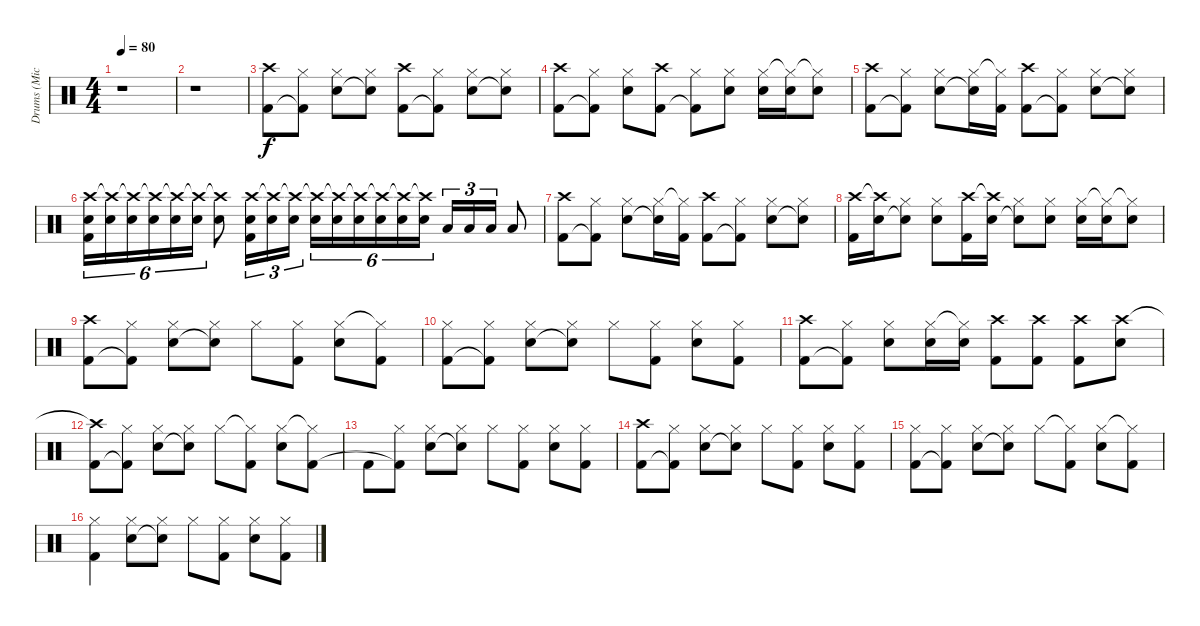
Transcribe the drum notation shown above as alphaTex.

\track ("Drums (Mick Woodmansey)" "Drums (Mic") {instrument percussion}
\staff {score}
\articulation defaults
\ts (4 4)
\tempo 80
\clef neutral
\ks c
r.1{dy f} |
r.1 |
("Crash high (hit)" "Kick (hit) 2").8 ("Hi-Hat (closed)" "Kick (hit) 2"{t}).8 ("Hi-Hat (closed)" "Electric Snare (hit)").8 ("Hi-Hat (closed)" "Electric Snare (hit)"{t}).8 ("Crash high (hit)" "Kick (hit) 2").8 ("Hi-Hat (closed)" "Kick (hit) 2"{t}).8 ("Hi-Hat (closed)" "Electric Snare (hit)").8 ("Hi-Hat (closed)" "Electric Snare (hit)"{t}).8 |
("Crash high (hit)" "Kick (hit) 2").8 ("Hi-Hat (closed)" "Kick (hit) 2"{t}).8 ("Hi-Hat (closed)" "Electric Snare (hit)").8 ("Crash high (hit)" "Kick (hit) 2").8 ("Hi-Hat (closed)" "Kick (hit) 2"{t}).8 ("Hi-Hat (closed)" "Electric Snare (hit)").8 ("Hi-Hat (closed)" "Electric Snare (hit)").16 ("Hi-Hat (closed)"{t} "Electric Snare (hit)").16 ("Hi-Hat (closed)"{t} "Electric Snare (hit)").8 |
("Crash high (hit)" "Kick (hit) 2").8 ("Hi-Hat (closed)" "Kick (hit) 2"{t}).8 ("Hi-Hat (closed)" "Electric Snare (hit)").8 ("Hi-Hat (closed)" "Electric Snare (hit)"{t}).16 ("Hi-Hat (closed)"{t} "Kick (hit) 2").16 ("Crash high (hit)" "Kick (hit) 2").8 ("Hi-Hat (closed)" "Kick (hit) 2"{t}).8 ("Hi-Hat (closed)" "Electric Snare (hit)").8 ("Hi-Hat (closed)" "Electric Snare (hit)"{t}).8 |
("Crash high (hit)" "Electric Snare (hit)" "Kick (hit) 2").16{tu (6 4)} ("Crash high (hit)"{t} "Electric Snare (hit)").16{tu (6 4)} ("Crash high (hit)"{t} "Electric Snare (hit)").16{tu (6 4)} ("Crash high (hit)"{t} "Electric Snare (hit)").16{tu (6 4)} ("Crash high (hit)"{t} "Electric Snare (hit)").16{tu (6 4)} ("Crash high (hit)"{t} "Electric Snare (hit)").16{tu (6 4)} ("Crash high (hit)"{t} "Electric Snare (hit)").8 ("Crash high (hit)" "Electric Snare (hit)" "Kick (hit) 2").16{tu (3 2)} ("Crash high (hit)"{t} "Electric Snare (hit)").16{tu (3 2)} ("Crash high (hit)"{t} "Electric Snare (hit)").16{tu (3 2)} ("Crash high (hit)"{t} "Electric Snare (hit)").16{tu (6 4)} ("Crash high (hit)"{t} "Electric Snare (hit)").16{tu (6 4)} ("Crash high (hit)"{t} "Electric Snare (hit)").16{tu (6 4)} ("Crash high (hit)"{t} "Electric Snare (hit)").16{tu (6 4)} ("Crash high (hit)"{t} "Electric Snare (hit)").16{tu (6 4)} ("Crash high (hit)"{t} "Electric Snare (hit)").16{tu (6 4)} "Low Floor Tom (hit)".16{tu (3 2)} "Low Floor Tom (hit)".16{tu (3 2)} "Low Floor Tom (hit)".16{tu (3 2)} "Low Floor Tom (hit)".8 |
("Crash high (hit)" "Kick (hit) 2").8 ("Hi-Hat (closed)" "Kick (hit) 2"{t}).8 ("Hi-Hat (closed)" "Electric Snare (hit)").8 ("Hi-Hat (closed)" "Electric Snare (hit)"{t}).16 ("Hi-Hat (closed)"{t} "Kick (hit) 2").16 ("Crash high (hit)" "Kick (hit) 2").8 ("Hi-Hat (closed)" "Kick (hit) 2"{t}).8 ("Hi-Hat (closed)" "Electric Snare (hit)").8 ("Hi-Hat (closed)" "Electric Snare (hit)"{t}).8 |
("Crash high (hit)" "Kick (hit) 2").16 ("Crash high (hit)"{t} "Electric Snare (hit)").16 ("Hi-Hat (closed)" "Electric Snare (hit)"{t}).8 ("Hi-Hat (closed)" "Electric Snare (hit)").8 ("Crash high (hit)" "Kick (hit) 2").16 ("Crash high (hit)"{t} "Electric Snare (hit)").16 ("Hi-Hat (closed)" "Electric Snare (hit)"{t}).8 ("Hi-Hat (closed)" "Electric Snare (hit)").8 ("Hi-Hat (closed)" "Electric Snare (hit)").16 ("Hi-Hat (closed)"{t} "Electric Snare (hit)").16 ("Hi-Hat (closed)"{t} "Electric Snare (hit)").8 |
("Crash high (hit)" "Kick (hit) 2").8 ("Hi-Hat (closed)" "Kick (hit) 2"{t}).8 ("Hi-Hat (closed)" "Electric Snare (hit)").8 ("Hi-Hat (closed)" "Electric Snare (hit)"{t}).8 "Hi-Hat (closed)".8 ("Hi-Hat (closed)" "Kick (hit) 2").8 ("Hi-Hat (closed)" "Electric Snare (hit)").8 ("Hi-Hat (closed)"{t} "Kick (hit) 2").8 |
("Hi-Hat (closed)" "Kick (hit) 2").8 ("Hi-Hat (closed)" "Kick (hit) 2"{t}).8 ("Hi-Hat (closed)" "Electric Snare (hit)").8 ("Hi-Hat (closed)" "Electric Snare (hit)"{t}).8 "Hi-Hat (closed)".8 ("Hi-Hat (closed)" "Kick (hit) 2").8 ("Hi-Hat (closed)" "Electric Snare (hit)").8 ("Hi-Hat (closed)" "Kick (hit) 2").8 |
("Crash high (hit)" "Kick (hit) 2").8 ("Hi-Hat (closed)" "Kick (hit) 2"{t}).8 ("Hi-Hat (closed)" "Electric Snare (hit)").8 ("Hi-Hat (closed)" "Electric Snare (hit)").16 ("Hi-Hat (closed)"{t} "Electric Snare (hit)").16 ("Crash high (hit)" "Kick (hit) 2").8 ("Crash high (hit)" "Kick (hit) 2").8 ("Crash high (hit)" "Kick (hit) 2").8 ("Crash high (hit)" "Electric Snare (hit)").8 |
("Crash high (hit)"{t} "Kick (hit) 2").8 ("Hi-Hat (closed)" "Kick (hit) 2"{t}).8 ("Hi-Hat (closed)" "Electric Snare (hit)").8 ("Hi-Hat (closed)" "Electric Snare (hit)"{t}).8 "Hi-Hat (closed)".8 ("Hi-Hat (closed)"{t} "Kick (hit) 2").8 ("Hi-Hat (closed)" "Electric Snare (hit)").8 ("Hi-Hat (closed)"{t} "Kick (hit) 2").8 |
"Kick (hit) 2".8 ("Hi-Hat (closed)" "Kick (hit) 2"{t}).8 ("Hi-Hat (closed)" "Electric Snare (hit)").8 ("Hi-Hat (closed)" "Electric Snare (hit)"{t}).8 "Hi-Hat (closed)".8 ("Hi-Hat (closed)" "Kick (hit) 2").8 ("Hi-Hat (closed)" "Electric Snare (hit)").8 ("Hi-Hat (closed)" "Kick (hit) 2").8 |
("Crash high (hit)" "Kick (hit) 2").8 ("Hi-Hat (closed)" "Kick (hit) 2"{t}).8 ("Hi-Hat (closed)" "Electric Snare (hit)").8 ("Hi-Hat (closed)" "Electric Snare (hit)"{t}).8 "Hi-Hat (closed)".8 ("Hi-Hat (closed)" "Kick (hit) 2").8 ("Hi-Hat (closed)" "Electric Snare (hit)").8 ("Hi-Hat (closed)" "Kick (hit) 2").8 |
("Hi-Hat (closed)" "Kick (hit) 2").8 ("Hi-Hat (closed)" "Kick (hit) 2"{t}).8 ("Hi-Hat (closed)" "Electric Snare (hit)").8 ("Hi-Hat (closed)" "Electric Snare (hit)"{t}).8 "Hi-Hat (closed)".8 ("Hi-Hat (closed)"{t} "Kick (hit) 2").8 ("Hi-Hat (closed)" "Electric Snare (hit)").8 ("Hi-Hat (closed)"{t} "Kick (hit) 2").8 |
("Hi-Hat (closed)" "Kick (hit) 2").4 ("Hi-Hat (closed)" "Electric Snare (hit)").8 ("Hi-Hat (closed)" "Electric Snare (hit)"{t}).8 "Hi-Hat (closed)".8 ("Hi-Hat (closed)" "Kick (hit) 2").8 ("Hi-Hat (closed)" "Electric Snare (hit)").8 ("Hi-Hat (closed)" "Kick (hit) 2").8
